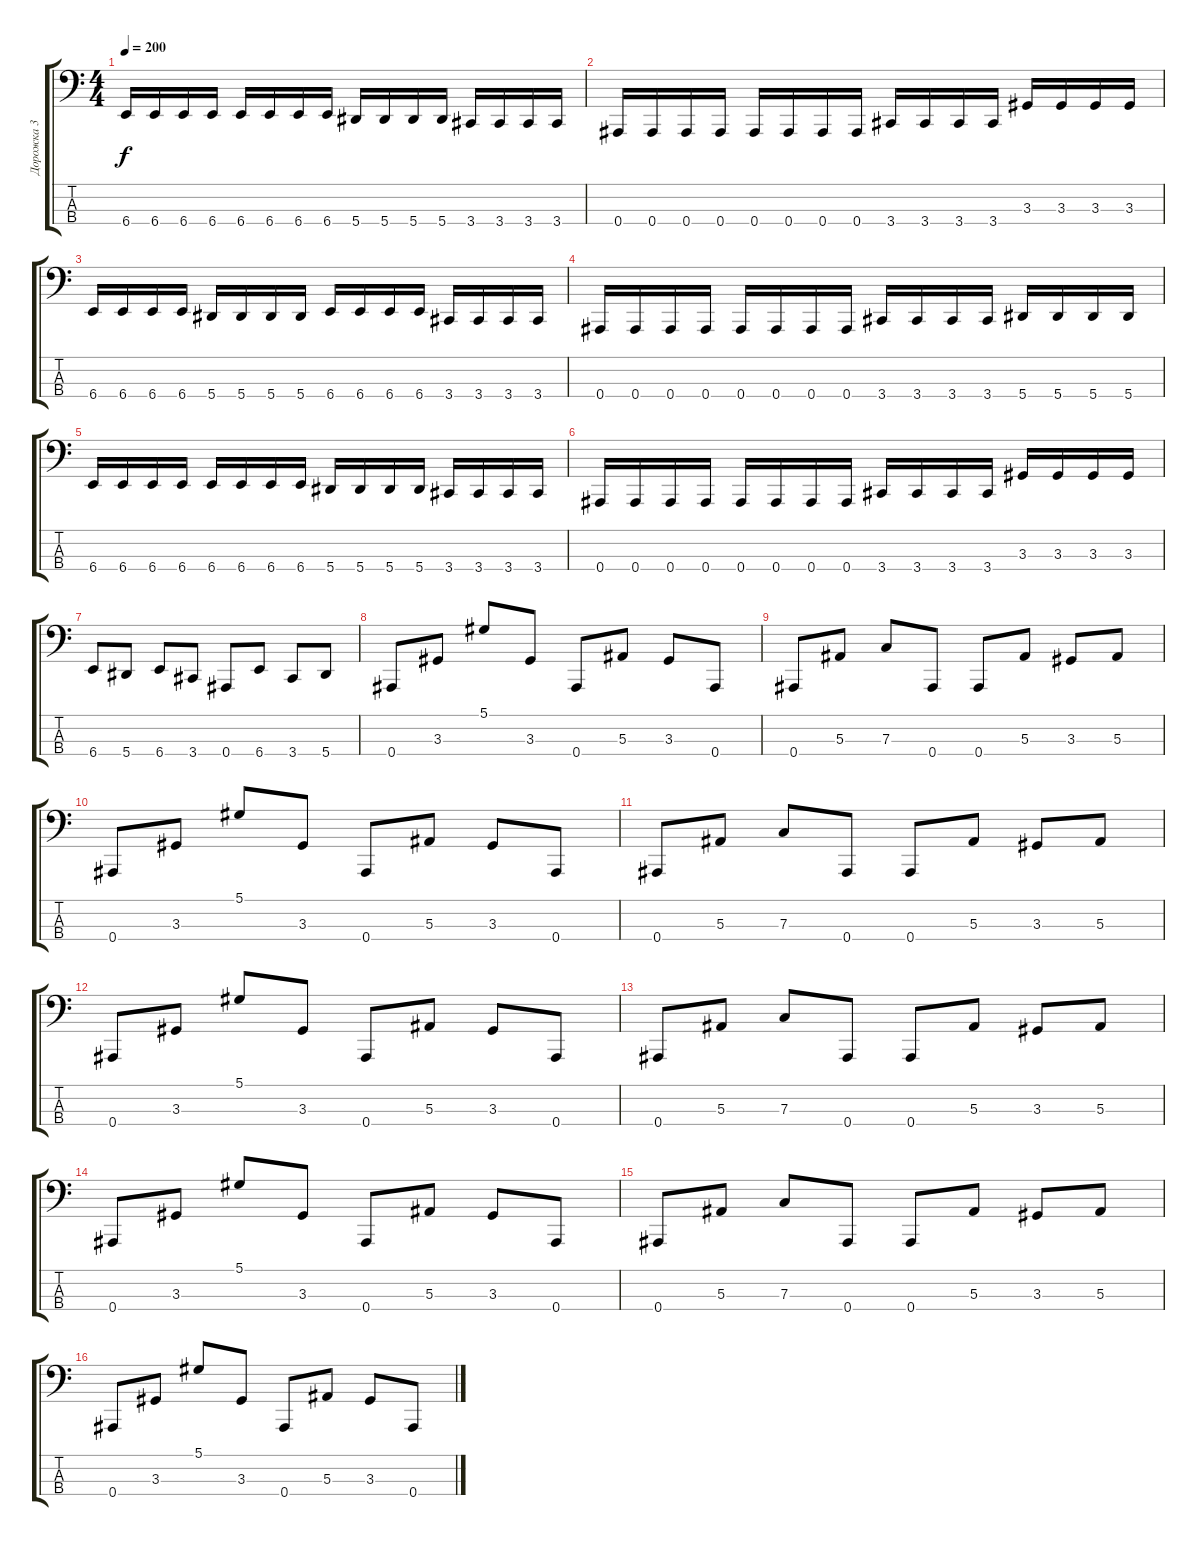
\track ("Дорожка 3" "Дорожка 3") {instrument electricbassfinger}
\staff {score tabs}
\tuning (Eb2 Bb1 F1 Bb0) {hide}
\ts (4 4)
\tempo 200
\clef f4
\ks c
6.4.16{dy f} 6.4.16 6.4.16 6.4.16 6.4.16 6.4.16 6.4.16 6.4.16 5.4.16 5.4.16 5.4.16 5.4.16 3.4.16 3.4.16 3.4.16 3.4.16 |
0.4.16 0.4.16 0.4.16 0.4.16 0.4.16 0.4.16 0.4.16 0.4.16 3.4.16 3.4.16 3.4.16 3.4.16 3.3.16 3.3.16 3.3.16 3.3.16 |
6.4.16 6.4.16 6.4.16 6.4.16 5.4.16 5.4.16 5.4.16 5.4.16 6.4.16 6.4.16 6.4.16 6.4.16 3.4.16 3.4.16 3.4.16 3.4.16 |
0.4.16 0.4.16 0.4.16 0.4.16 0.4.16 0.4.16 0.4.16 0.4.16 3.4.16 3.4.16 3.4.16 3.4.16 5.4.16 5.4.16 5.4.16 5.4.16 |
6.4.16 6.4.16 6.4.16 6.4.16 6.4.16 6.4.16 6.4.16 6.4.16 5.4.16 5.4.16 5.4.16 5.4.16 3.4.16 3.4.16 3.4.16 3.4.16 |
0.4.16 0.4.16 0.4.16 0.4.16 0.4.16 0.4.16 0.4.16 0.4.16 3.4.16 3.4.16 3.4.16 3.4.16 3.3.16 3.3.16 3.3.16 3.3.16 |
6.4.8 5.4.8 6.4.8 3.4.8 0.4.8 6.4.8 3.4.8 5.4.8 |
0.4.8 3.3.8 5.1.8 3.3.8 0.4.8 5.3.8 3.3.8 0.4.8 |
0.4.8 5.3.8 7.3.8 0.4.8 0.4.8 5.3.8 3.3.8 5.3.8 |
0.4.8 3.3.8 5.1.8 3.3.8 0.4.8 5.3.8 3.3.8 0.4.8 |
0.4.8 5.3.8 7.3.8 0.4.8 0.4.8 5.3.8 3.3.8 5.3.8 |
0.4.8 3.3.8 5.1.8 3.3.8 0.4.8 5.3.8 3.3.8 0.4.8 |
0.4.8 5.3.8 7.3.8 0.4.8 0.4.8 5.3.8 3.3.8 5.3.8 |
0.4.8 3.3.8 5.1.8 3.3.8 0.4.8 5.3.8 3.3.8 0.4.8 |
0.4.8 5.3.8 7.3.8 0.4.8 0.4.8 5.3.8 3.3.8 5.3.8 |
0.4.8 3.3.8 5.1.8 3.3.8 0.4.8 5.3.8 3.3.8 0.4.8
